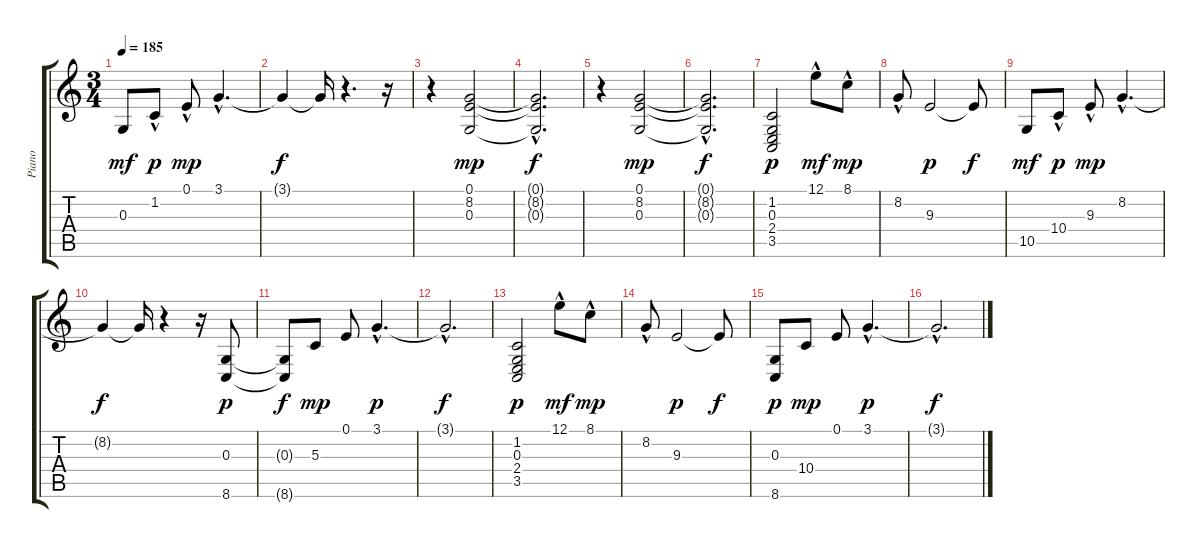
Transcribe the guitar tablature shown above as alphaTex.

\track ("Piano " "Piano ") {instrument electricpiano1}
\staff {score tabs}
\tuning (E4 B3 G3 D3 A2 E2) {hide}
\ts (3 4)
\tempo 185
\clef g2
\ks c
0.3.8{dy mf} 1.2{hac}.8{dy p} 0.1{hac}.8{dy mp} 3.1{hac}.4{d} |
3.1{t}.4{dy f} 3.1{t}.16 r.4{d} r.16 |
r.4 (0.1 8.2 0.3).2{dy mp} |
(0.1{hac t} 8.2{hac t} 0.3{hac t}).2{d dy f} |
r.4 (0.1 8.2 0.3).2{dy mp} |
(0.1{hac t} 8.2{hac t} 0.3{hac t}).2{d dy f} |
(1.2 0.3 2.4 3.5).2{dy p} 12.1{hac}.8{dy mf} 8.1{hac}.8{dy mp} |
8.2{hac}.8 9.3.2{dy p} 9.3{t}.8{dy f} |
10.5.8{dy mf} 10.4{hac}.8{dy p} 9.3{hac}.8{dy mp} 8.2{hac}.4{d} |
8.2{t}.4{dy f} 8.2{t}.16 r.4 r.16 (0.3 8.6).8{dy p} |
(0.3{t} 8.6{t}).8{dy f} 5.3.8{dy mp} 0.1.8 3.1{hac}.4{d dy p} |
3.1{hac t}.2{d dy f} |
(1.2 0.3 2.4 3.5).2{dy p} 12.1{hac}.8{dy mf} 8.1{hac}.8{dy mp} |
8.2{hac}.8 9.3.2{dy p} 9.3{t}.8{dy f} |
(0.3 8.6).8{dy p} 10.4.8{dy mp} 0.1.8 3.1{hac}.4{d dy p} |
3.1{hac t}.2{d dy f}
